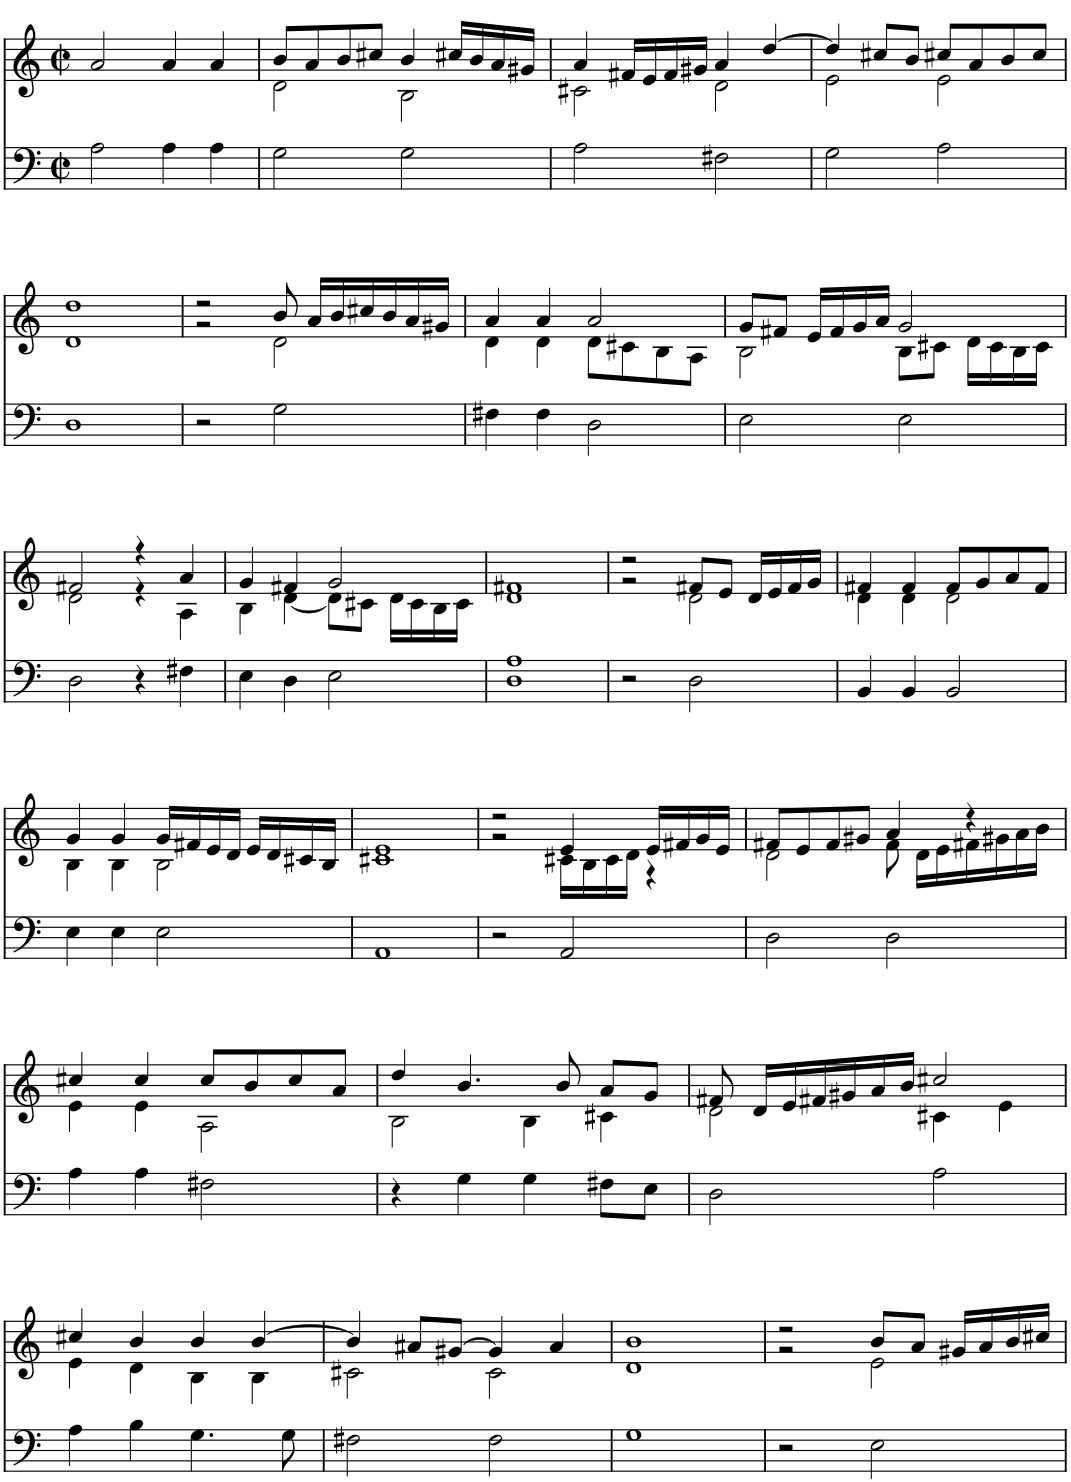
**kern	**kern
*part1	*part1
*staff2	*staff1
*I"Laute	*
*clefF4	*clefG2
*k[]	*k[]
*M2/2	*M2/2
*met(c|)	*met(c|)
=1	=1
2A\	2a/
4A\	4a/
4A\	4a/
=2	=2
*	*^
2G\	8b/L	2d\
.	8a/	.
.	8b/	.
.	8cc#X/J	.
2G\	4b/	2B\
.	16cc#X/LL	.
.	16b/	.
.	16a/	.
.	16g#X/JJ	.
=3	=3	=3
2A\	4a/	2c#X\
.	16f#X/LL	.
.	16e/	.
.	16f#/	.
.	16g#X/JJ	.
2F#X\	4a/	2d\
.	[4dd/	.
=4	=4	=4
2G\	4dd/]	2e\
.	8cc#X/L	.
.	8b/J	.
2A\	8cc#X/L	2e\
.	8a/	.
.	8b/	.
.	8cc#/J	.
!!LO:LB:g=z	!!
=5	=5	=5
1D	1dd	1d
=6	=6	=6
2r	2r	2r
2G\	8b/	2d\
.	16a/LL	.
.	16b/	.
.	16cc#X/	.
.	16b/	.
.	16a/	.
.	16g#X/JJ	.
=7	=7	=7
4F#X\	4a/	4d\
4F#\	4a/	4d\
2D\	2a/	8d\L
.	.	8c#X\
.	.	8B\
.	.	8A\J
=8	=8	=8
2E\	8g/L	2B\
.	8f#X/J	.
.	16e/LL	.
.	16f#/	.
.	16g/	.
.	16a/JJ	.
2E\	2g/	8B\L
.	.	8c#X\J
.	.	16d\LL
.	.	16c#\
.	.	16B\
.	.	16c#\JJ
!!LO:LB:g=z	!!
=9	=9	=9
2D\	2f#X/	2d\
4r	4r	4r
4F#X\	4a/	4A\
=10	=10	=10
4E\	4g/	4B\
4D\	4f#X/	[4d\
2E\	2g/	8d\L]
.	.	8c#X\J
.	.	16d\LL
.	.	16c#\
.	.	16B\
.	.	16c#\JJ
=11	=11	=11
1D 1A	1f#X	1d
=12	=12	=12
2r	2r	2r
2D\	8f#X/L	2d\
.	8e/J	.
.	16d/LL	.
.	16e/	.
.	16f#/	.
.	16g/JJ	.
=13	=13	=13
4BB/	4f#X/	4d\
4BB/	4f#/	4d\
2BB/	8f#/L	2d\
.	8g/	.
.	8a/	.
.	8f#/J	.
!!LO:LB:g=z	!!
=14	=14	=14
4E\	4g/	4B\
4E\	4g/	4B\
2E\	16g/LL	2B\
.	16f#X/	.
.	16e/	.
.	16d/JJ	.
.	16e/LL	.
.	16d/	.
.	16c#X/	.
.	16B/JJ	.
=15	=15	=15
1AA	1e	1c#X
=16	=16	=16
2r	2r	2r
2AA/	4e/	16c#X\LL
.	.	16B\
.	.	16c#\
.	.	16d\JJ
.	16e/LL	4r
.	16f#X/	.
.	16g/	.
.	16e/JJ	.
=17	=17	=17
2D\	8f#X/L	2d\
.	8e/	.
.	8f#/	.
.	8g#X/J	.
2D\	4a/	8f#\
.	.	16d\LL
.	.	16e\
.	4r	16f#X\
.	.	16g#X\
.	.	16a\
.	.	16b\JJ
!!LO:LB:g=z	!!
=18	=18	=18
4A\	4cc#X/	4e\
4A\	4cc#/	4e\
2F#X\	8cc#/L	2A\
.	8b/	.
.	8cc#/	.
.	8a/J	.
=19	=19	=19
4r	4dd/	2B\
4G\	4.b/	.
4G\	.	4B\
.	8b/	.
8F#X\L	8a/L	4c#X\
8E\J	8g/J	.
=20	=20	=20
2D\	8f#X/	2d\
.	16d/LL	.
.	16e/	.
.	16f#X/	.
.	16g#X/	.
.	16a/	.
.	16b/JJ	.
2A\	2cc#X/	4c#X\
.	.	4e\
!!LO:LB:g=z	!!
=21	=21	=21
4A\	4cc#X/	4e\
4B\	4b/	4d\
4.G\	4b/	4B\
.	[4b/	4B\
8G\	.	.
=22	=22	=22
2F#X\	4b/]	2c#X\
.	8a#X/L	.
.	[8g#X/J	.
2F#\	4g#/]	2c#\
.	4a#/	.
=23	=23	=23
1G	1b	1d
=24	=24	=24
2r	2r	2r
2E\	8b/L	2e\
.	8a/J	.
.	16g#X/LL	.
.	16a/	.
.	16b/	.
.	16cc#X/JJ	.
*	*v	*v
=	=
*-	*-
